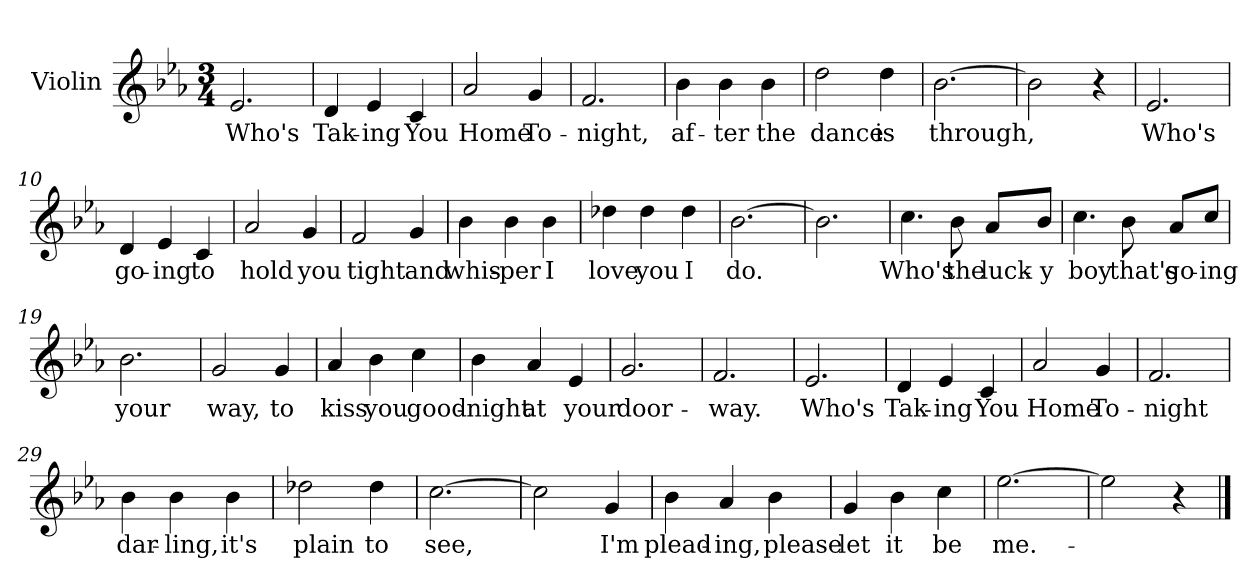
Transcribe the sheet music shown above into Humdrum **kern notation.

**kern	**text
*part1	*part1
*staff1	*staff1
*I"Violin	*
*I'Vln	*
*clefG2	*
*k[b-e-a-]	*
*E-:	*
*M3/4	*
=1	=1
2.e-/	Who's
=2	=2
4d/	Tak-
4e-/	-ing
4c/	You
=3	=3
2a-/	Home
4g/	To-
=4	=4
2.f/	-night,
=5	=5
4b-\	af-
4b-\	-ter
4b-\	the
!!LO:LB:g=z
=6	=6
2dd\	dance
4dd\	is
=7	=7
[2.b-\	through,
=8	=8
2b-\]	.
4r	.
=9	=9
2.e-/	Who's
=10	=10
4d/	go-
4e-/	-ing
4c/	to
!!LO:LB:g=z
=11	=11
2a-/	hold
4g/	you
=12	=12
2f/	tight
4g/	and
=13	=13
4b-\	whis-
4b-\	-per
4b-\	I
=14	=14
4dd-X\	love
4dd-\	you
4dd-\	I
=15	=15
[2.b-\	do.
=16	=16
2.b-\]	.
!!LO:LB:g=z
=17	=17
4.cc\	Who's
8b-\	the
8a-/L	luck-
8b-/J	-y
=18	=18
4.cc\	boy
8b-\	that's
8a-/L	go-
8cc/J	-ing
=19	=19
2.b-\	your
=20	=20
2g/	way,
4g/	to
=21	=21
4a-/	kiss
4b-\	you
4cc\	good-
!!LO:LB:g=z
=22	=22
4b-\	-night
4a-/	at
4e-/	your
=23	=23
2.g/	door-
=24	=24
2.f/	-way.
=25	=25
2.e-/	Who's
=26	=26
4d/	Tak-
4e-/	-ing
4c/	You
!!LO:LB:g=z
=27	=27
2a-/	Home
4g/	To-
=28	=28
2.f/	-night
=29	=29
4b-\	dar-
4b-\	-ling,
4b-\	it's
=30	=30
2dd-X\	plain
4dd-\	to
=31	=31
[2.cc\	see,
=32	=32
2cc\]	.
4g/	I'm
!!LO:LB:g=z
=33	=33
4b-\	plead-
4a-/	-ing,
4b-\	please
=34	=34
4g/	let
4b-\	it
4cc\	be
=35	=35
[2.ee-\	me.-
=36	=36
2ee-\]	.
4r	.
==	==
*-	*-
